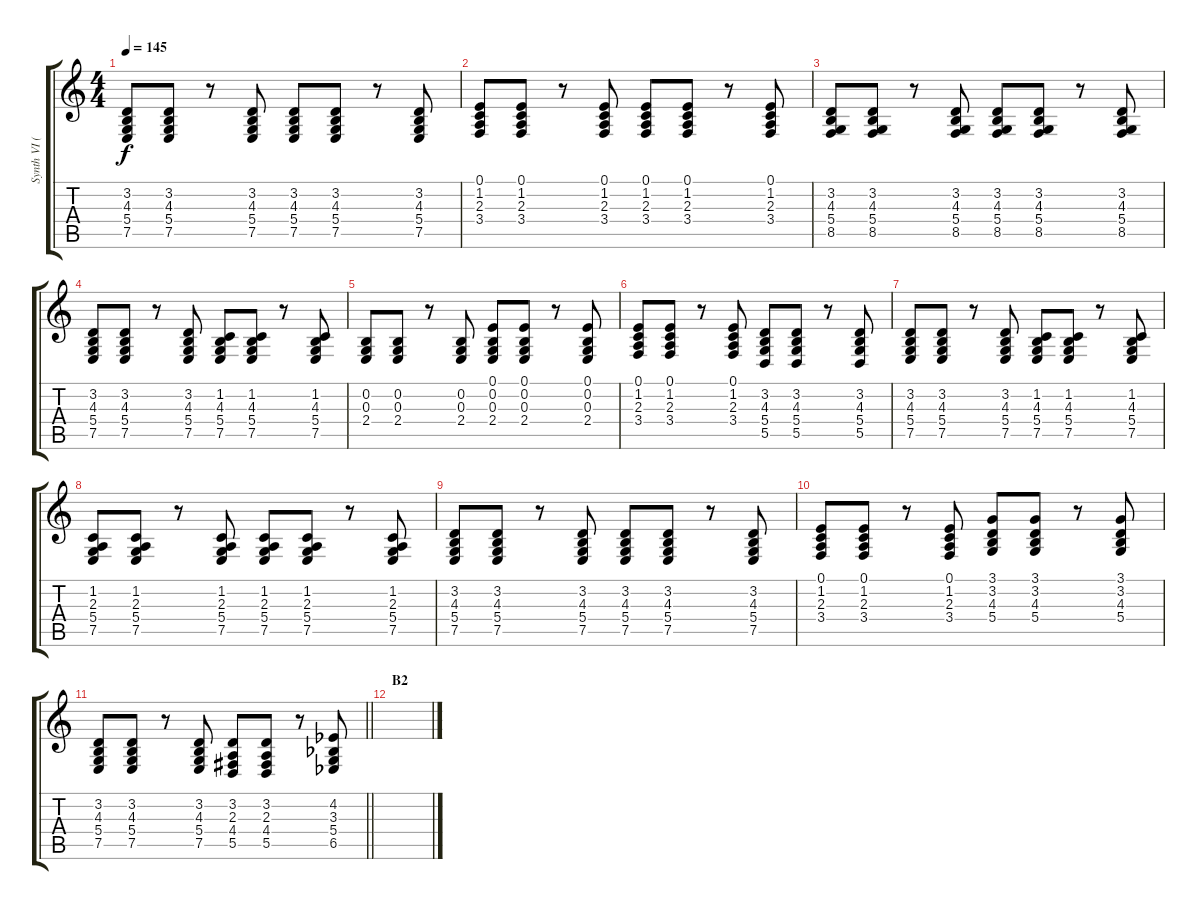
\track ("Synth VI (Kotobuki Tsumugi)" "Synth VI (") {instrument lead5charang}
\staff {score tabs}
\tuning (E4 B3 G3 D3 A2 E2) {hide}
\ts (4 4)
\tempo 145
\clef g2
\ks c
(3.2 4.3 5.4 7.5).8{dy f} (3.2 4.3 5.4 7.5).8 r.8 (3.2 4.3 5.4 7.5).8 (3.2 4.3 5.4 7.5).8 (3.2 4.3 5.4 7.5).8 r.8 (3.2 4.3 5.4 7.5).8 |
(0.1 1.2 2.3 3.4).8 (0.1 1.2 2.3 3.4).8 r.8 (0.1 1.2 2.3 3.4).8 (0.1 1.2 2.3 3.4).8 (0.1 1.2 2.3 3.4).8 r.8 (0.1 1.2 2.3 3.4).8 |
(3.2 4.3 5.4 8.5).8 (3.2 4.3 5.4 8.5).8 r.8 (3.2 4.3 5.4 8.5).8 (3.2 4.3 5.4 8.5).8 (3.2 4.3 5.4 8.5).8 r.8 (3.2 4.3 5.4 8.5).8 |
(3.2 4.3 5.4 7.5).8 (3.2 4.3 5.4 7.5).8 r.8 (3.2 4.3 5.4 7.5).8 (1.2 4.3 5.4 7.5).8 (1.2 4.3 5.4 7.5).8 r.8 (1.2 4.3 5.4 7.5).8 |
(0.2 0.3 2.4).8 (0.2 0.3 2.4).8 r.8 (0.2 0.3 2.4).8 (0.1 0.2 0.3 2.4).8 (0.1 0.2 0.3 2.4).8 r.8 (0.1 0.2 0.3 2.4).8 |
(0.1 1.2 2.3 3.4).8 (0.1 1.2 2.3 3.4).8 r.8 (0.1 1.2 2.3 3.4).8 (3.2 4.3 5.4 5.5).8 (3.2 4.3 5.4 5.5).8 r.8 (3.2 4.3 5.4 5.5).8 |
(3.2 4.3 5.4 7.5).8 (3.2 4.3 5.4 7.5).8 r.8 (3.2 4.3 5.4 7.5).8 (1.2 4.3 5.4 7.5).8 (1.2 4.3 5.4 7.5).8 r.8 (1.2 4.3 5.4 7.5).8 |
(1.2 2.3 5.4 7.5).8 (1.2 2.3 5.4 7.5).8 r.8 (1.2 2.3 5.4 7.5).8 (1.2 2.3 5.4 7.5).8 (1.2 2.3 5.4 7.5).8 r.8 (1.2 2.3 5.4 7.5).8 |
(3.2 4.3 5.4 7.5).8 (3.2 4.3 5.4 7.5).8 r.8 (3.2 4.3 5.4 7.5).8 (3.2 4.3 5.4 7.5).8 (3.2 4.3 5.4 7.5).8 r.8 (3.2 4.3 5.4 7.5).8 |
(0.1 1.2 2.3 3.4).8 (0.1 1.2 2.3 3.4).8 r.8 (0.1 1.2 2.3 3.4).8 (3.1 3.2 4.3 5.4).8 (3.1 3.2 4.3 5.4).8 r.8 (3.1 3.2 4.3 5.4).8 |
\barLineRight lightlight
(3.2 4.3 5.4 7.5).8 (3.2 4.3 5.4 7.5).8 r.8 (3.2 4.3 5.4 7.5).8 (3.2 2.3 4.4 5.5).8 (3.2 2.3 4.4 5.5).8 r.8 (4.2{acc b} 3.3{acc b} 5.4 6.5{acc b}).8 |
\section ("" "B2")
